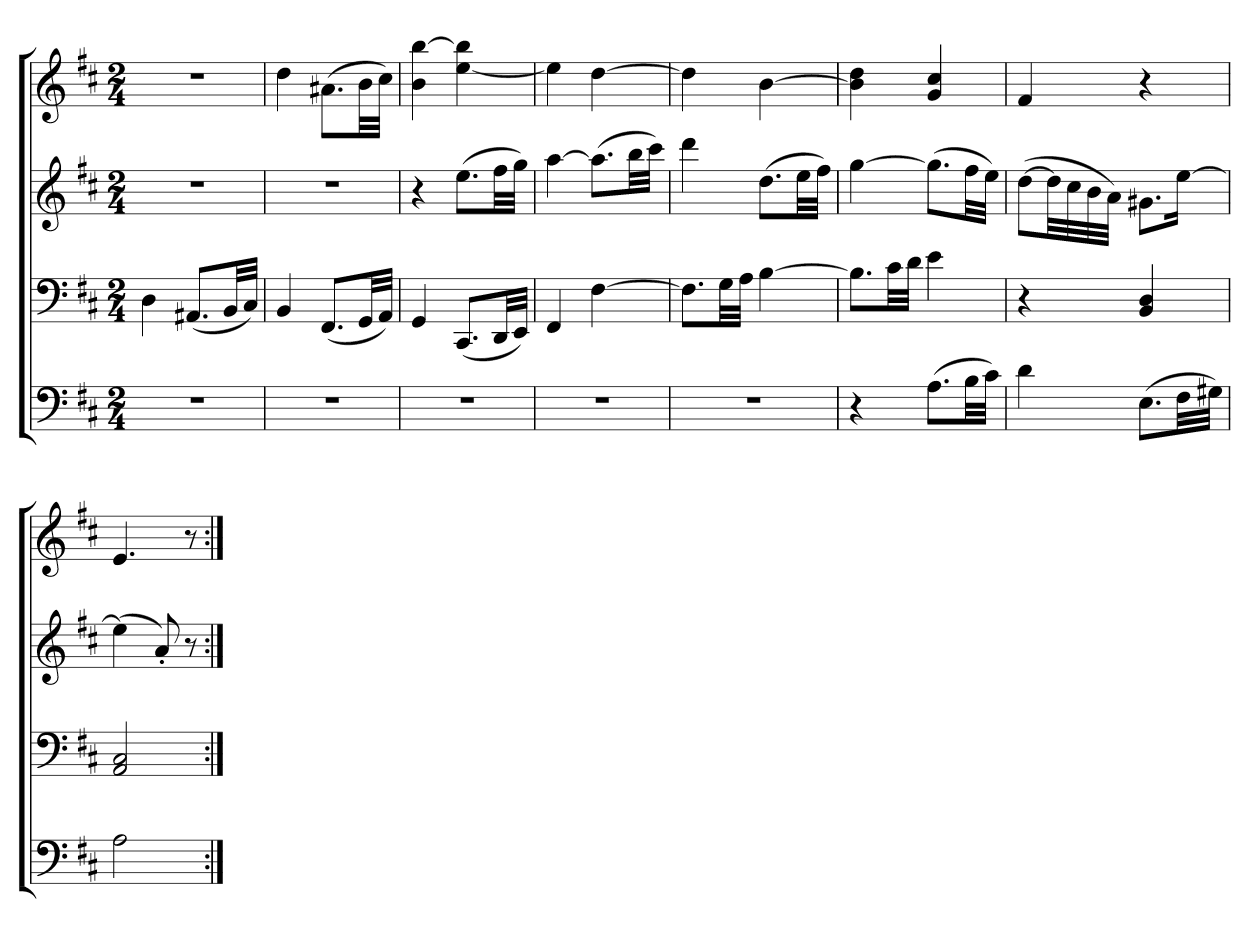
**kern	**kern	**kern	**kern
*part4	*part3	*part2	*part1
*staff4	*staff3	*staff2	*staff1
*clefF4	*clefF4	*clefG2	*clefG2
*k[f#c#]	*k[f#c#]	*k[f#c#]	*k[f#c#]
*D:	*D:	*D:	*D:
*M2/4	*M2/4	*M2/4	*M2/4
=	=	=	=
2r	4D	2r	2r
.	(8.AA#XL	.	.
.	32BBLL	.	.
.	32C#JJJ)	.	.
=	=	=	=
2r	4BB	2r	4dd
.	(8.FF#L	.	(8.a#XL
.	32GGLL	.	32bLL
.	32AAJJJ)	.	32cc#JJJ)
=	=	=	=
2r	4GG	4r	4b [4bb
.	(8.CC#L	(8.eeL	[4ee 4bb]
.	32DDLL	32ff#LL	.
.	32EEJJJ)	32ggJJJ)	.
=	=	=	=
2r	4FF#	[4aa	4ee]
.	[4F#	(8.aaL]	[4dd
.	.	32bbLL	.
.	.	32ccc#JJJ)	.
=	=	=	=
2r	8.F#L]	4ddd	4dd]
.	32GLL	.	.
.	32AJJJ	.	.
.	[4B	(8.ddL	[4b
.	.	32eeLL	.
.	.	32ff#JJJ)	.
=	=	=	=
4r	8.BL]	[4gg	4b] 4dd
.	32c#LL	.	.
.	32dJJJ	.	.
(8.AL	4e	(8.ggL]	4g 4cc#
32BLL	.	32ff#LL	.
32c#JJJ)	.	32eeJJJ)	.
=	=	=	=
4d	4r	([8ddL	4f#
.	.	32ddLL]	.
.	.	32cc#	.
.	.	32b	.
.	.	32aJJJ)	.
(8.EL	4BB 4D	8.g#XL	4r
32F#LL	.	[16eeJk	.
32G#XJJJ)	.	.	.
=	=	=	=
2A	2AA 2C#	(4ee]	4.e
.	.	8a')	.
.	.	8r	8r
=:|!	=:|!	=:|!	=:|!
*-	*-	*-	*-
